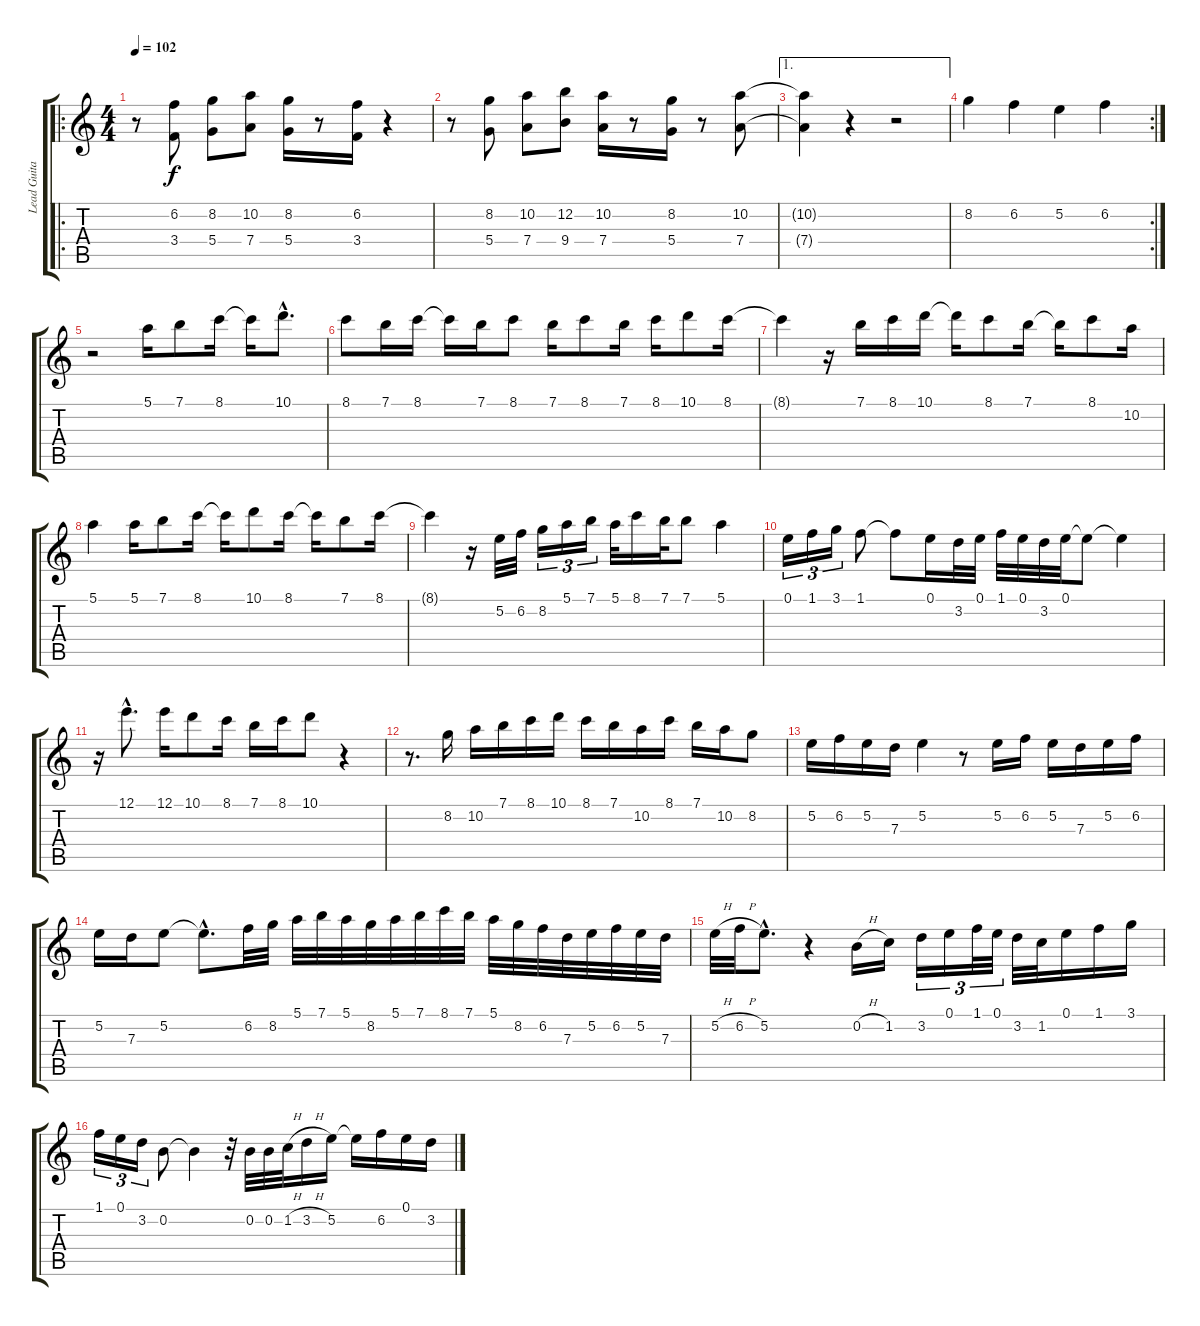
\track ("Lead Guitar, Ottmar Liebert" "Lead Guita") {instrument acousticguitarnylon}
\staff {score tabs}
\tuning (E4 B3 G3 D3 A2 E2) {hide}
\ro
\ts (4 4)
\tempo 102
\clef g2
\ks c
r.8{dy f} (6.2 3.4).8 (8.2 5.4).8 (10.2 7.4).8 (8.2 5.4).16 r.8 (6.2 3.4).16 r.4 |
r.8 (8.2 5.4).8 (10.2 7.4).8 (12.2 9.4).8 (10.2 7.4).16 r.8 (8.2 5.4).16 r.8 (10.2 7.4).8 |
\ae 1
(10.2{t} 7.4{t}).4 r.4 r.2 |
\rc 2
8.2.4 6.2.4 5.2.4 6.2.4 |
r.2 5.1.16 7.1.8 8.1.16 8.1{t}.16 10.1{hac}.8{d} |
8.1.8 7.1.16 8.1.16 8.1{t}.16 7.1.16 8.1.8 7.1.16 8.1.8 7.1.16 8.1.16 10.1.8 8.1.16 |
8.1{t}.4 r.16 7.1.16 8.1.16 10.1.16 10.1{t}.16 8.1.8 7.1.16 7.1{t}.16 8.1.8 10.2.16 |
5.1.4 5.1.16 7.1.8 8.1.16 8.1{t}.16 10.1.8 8.1.16 8.1{t}.16 7.1.8 8.1.16 |
8.1{t}.4 r.16 5.2.32 6.2.32 8.2.16{tu (3 2)} 5.1.16{tu (3 2)} 7.1.16{tu (3 2)} 5.1.32 8.1.16 7.1.32 7.1.8 5.1.4 |
0.1.16{tu (3 2)} 1.1.16{tu (3 2)} 3.1.16{tu (3 2)} 1.1.8 1.1{t}.8 0.1.16 3.2.32 0.1.32 1.1.32 0.1.32 3.2.32 0.1.32 0.1{t}.8 0.1{t}.4 |
r.16 12.1{hac}.8{d} 12.1.16 10.1.8 8.1.16 7.1.16 8.1.16 10.1.8 r.4 |
r.8{d} 8.2.16 10.2.16 7.1.16 8.1.16 10.1.16 8.1.16 7.1.16 10.2.16 8.1.16 7.1.16 10.2.16 8.2.8 |
5.2.16 6.2.16 5.2.16 7.3.16 5.2.4 r.8 5.2.16 6.2.16 5.2.16 7.3.16 5.2.16 6.2.16 |
5.2.16 7.3.16 5.2.8 5.2{hac t}.8{d} 6.2.32 8.2.32 5.1.32 7.1.32 5.1.32 8.2.32 5.1.32 7.1.32 8.1.32 7.1.32 5.1.32 8.2.32 6.2.32 7.3.32 5.2.32 6.2.32 5.2.32 7.3.32 |
5.2{h}.32 6.2{h}.32 5.2{hac}.8{d} r.4 0.2{h}.16 1.2.16 3.2.16{tu (3 2)} 0.1.16{tu (3 2)} 1.1.32{tu (3 2)} 0.1.32{tu (3 2)} 3.2.32 1.2.32 0.1.16 1.1.16 3.1.16 |
1.1.16{tu (3 2)} 0.1.16{tu (3 2)} 3.2.16{tu (3 2)} 0.2.8 0.2{t}.4 r.32 0.2.32 0.2.32 1.2{h}.32 3.2{h}.16 5.2.16 5.2{t}.16 6.2.16 0.1.16 3.2.16
